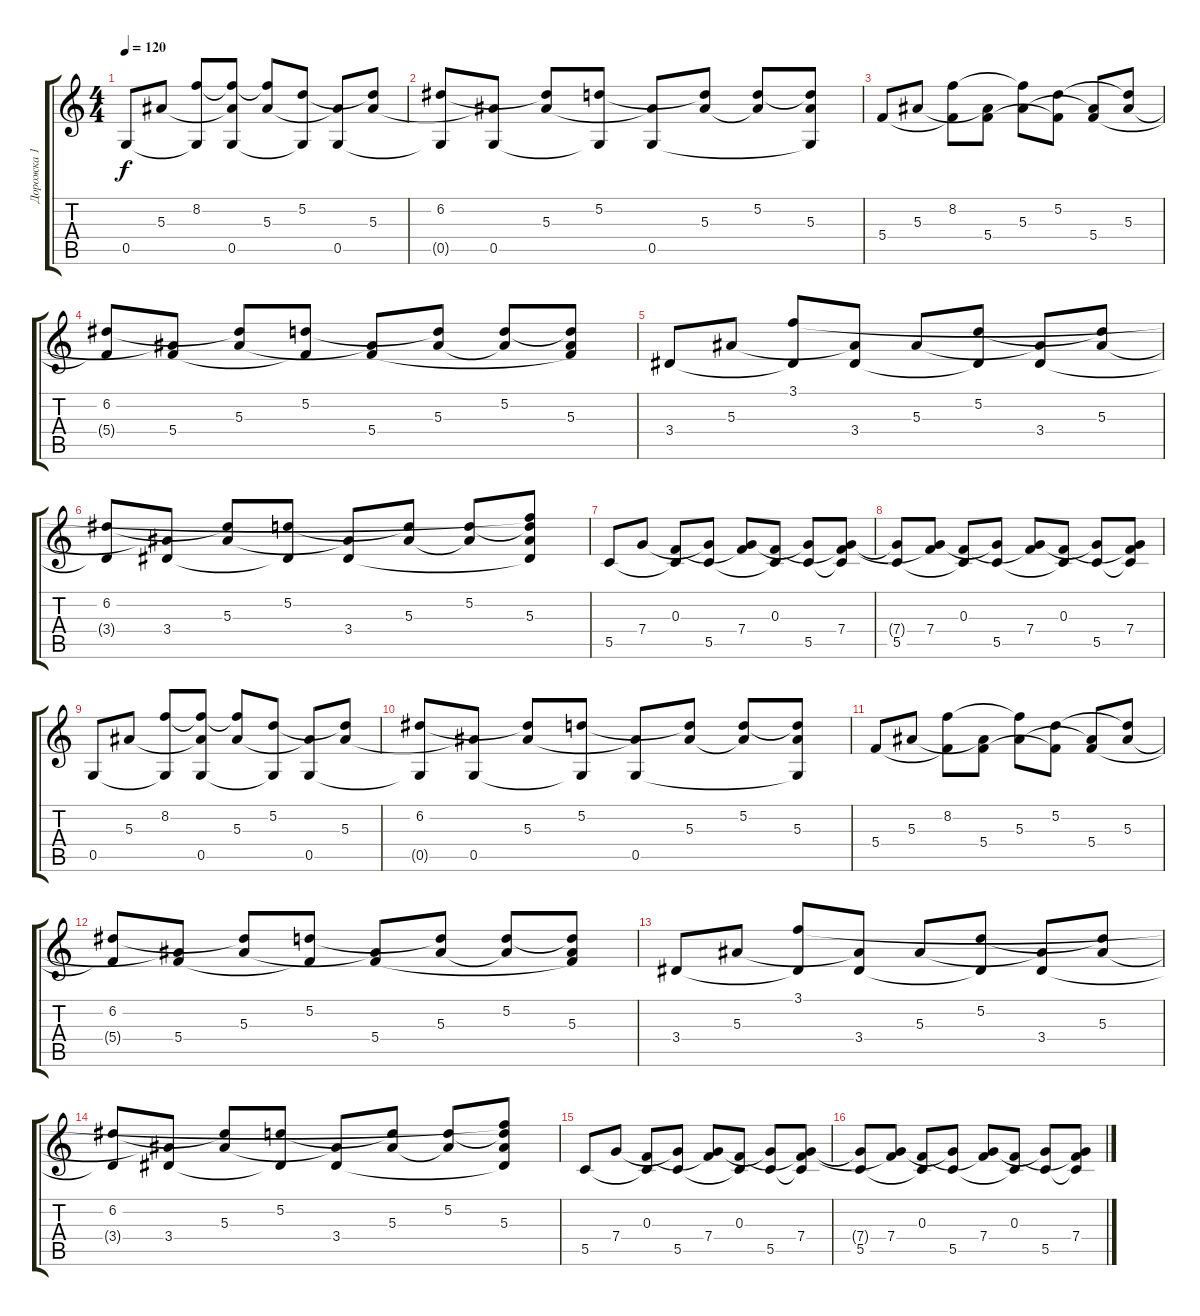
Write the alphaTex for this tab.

\track ("Дорожка 1" "Дорожка 1") {instrument acousticguitarsteel}
\staff {score tabs}
\tuning (D4 A3 F3 C3 G2 D2) {hide}
\ts (4 4)
\tempo 120
\clef g2
\ks c
0.5.8{dy f} 5.3.8 (8.2 0.5{t}).8 (8.2{t} 5.3{t} 0.5).8 (8.2{t} 5.3).8 (5.2 0.5{t}).8 (5.3{t} 0.5).8 (5.2{t} 5.3).8 |
(6.2 0.5{t}).8 (5.3{t} 0.5).8 (6.2{t} 5.3).8 (5.2 0.5{t}).8 (5.3{t} 0.5).8 (5.2{t} 5.3).8 (5.2 5.3{t}).8 (5.2{t} 5.3 0.5{t}).8 |
5.4.8 5.3.8 (8.2 5.4{t}).8 (5.3{t} 5.4).8 (8.2{t} 5.3).8 (5.2 5.4{t}).8 (5.3{t} 5.4).8 (5.2{t} 5.3).8 |
(6.2 5.4{t}).8 (5.3{t} 5.4).8 (6.2{t} 5.3).8 (5.2 5.4{t}).8 (5.3{t} 5.4).8 (5.2{t} 5.3).8 (5.2 5.3{t}).8 (5.2{t} 5.3 5.4{t}).8 |
3.4.8 5.3.8 (3.1 3.4{t}).8 (5.3{t} 3.4).8 5.3.8 (5.2 3.4{t}).8 (5.3{t} 3.4).8 (5.2{t} 5.3).8 |
(6.2 3.4{t}).8 (5.3{t} 3.4).8 (6.2{t} 5.3).8 (5.2 3.4{t}).8 (5.3{t} 3.4).8 (5.2{t} 5.3).8 (5.2 5.3{t}).8 (3.1{t} 5.2{t} 5.3 3.4{t}).8 |
5.5.8 7.4.8 (0.3 5.5{t}).8 (7.4{t} 5.5).8 (0.3{t} 7.4).8 (0.3 5.5{t}).8 (7.4{t} 5.5).8 (0.3{t} 7.4 5.5{t}).8 |
(7.4{t} 5.5).8 (0.3{t} 7.4).8 (0.3 5.5{t}).8 (7.4{t} 5.5).8 (0.3{t} 7.4).8 (0.3 5.5{t}).8 (7.4{t} 5.5).8 (0.3{t} 7.4 5.5{t}).8 |
0.5.8 5.3.8 (8.2 0.5{t}).8 (8.2{t} 5.3{t} 0.5).8 (8.2{t} 5.3).8 (5.2 0.5{t}).8 (5.3{t} 0.5).8 (5.2{t} 5.3).8 |
(6.2 0.5{t}).8 (5.3{t} 0.5).8 (6.2{t} 5.3).8 (5.2 0.5{t}).8 (5.3{t} 0.5).8 (5.2{t} 5.3).8 (5.2 5.3{t}).8 (5.2{t} 5.3 0.5{t}).8 |
5.4.8 5.3.8 (8.2 5.4{t}).8 (5.3{t} 5.4).8 (8.2{t} 5.3).8 (5.2 5.4{t}).8 (5.3{t} 5.4).8 (5.2{t} 5.3).8 |
(6.2 5.4{t}).8 (5.3{t} 5.4).8 (6.2{t} 5.3).8 (5.2 5.4{t}).8 (5.3{t} 5.4).8 (5.2{t} 5.3).8 (5.2 5.3{t}).8 (5.2{t} 5.3 5.4{t}).8 |
3.4.8 5.3.8 (3.1 3.4{t}).8 (5.3{t} 3.4).8 5.3.8 (5.2 3.4{t}).8 (5.3{t} 3.4).8 (5.2{t} 5.3).8 |
(6.2 3.4{t}).8 (5.3{t} 3.4).8 (6.2{t} 5.3).8 (5.2 3.4{t}).8 (5.3{t} 3.4).8 (5.2{t} 5.3).8 (5.2 5.3{t}).8 (3.1{t} 5.2{t} 5.3 3.4{t}).8 |
5.5.8 7.4.8 (0.3 5.5{t}).8 (7.4{t} 5.5).8 (0.3{t} 7.4).8 (0.3 5.5{t}).8 (7.4{t} 5.5).8 (0.3{t} 7.4 5.5{t}).8 |
(7.4{t} 5.5).8 (0.3{t} 7.4).8 (0.3 5.5{t}).8 (7.4{t} 5.5).8 (0.3{t} 7.4).8 (0.3 5.5{t}).8 (7.4{t} 5.5).8 (0.3{t} 7.4 5.5{t}).8
